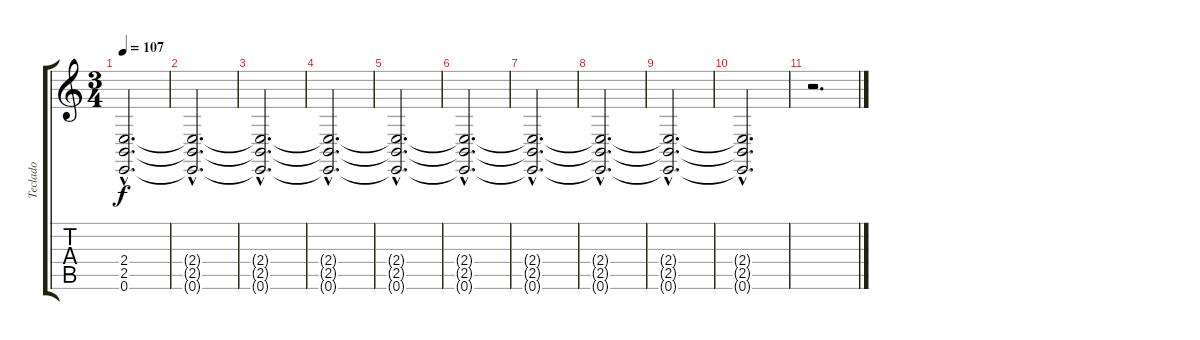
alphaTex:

\track ("Teclado" "Teclado") {instrument synthstrings2}
\staff {score tabs}
\tuning (E4 B3 G3 D3 A2 E2) {hide}
\ts (3 4)
\tempo 107
\clef g2
\ks c
(2.4{hac t} 2.5{hac t} 0.6{hac t}).2{d dy f} |
(2.4{hac t} 2.5{hac t} 0.6{hac t}).2{d} |
(2.4{hac t} 2.5{hac t} 0.6{hac t}).2{d} |
(2.4{hac t} 2.5{hac t} 0.6{hac t}).2{d} |
(2.4{hac t} 2.5{hac t} 0.6{hac t}).2{d} |
(2.4{hac t} 2.5{hac t} 0.6{hac t}).2{d} |
(2.4{hac t} 2.5{hac t} 0.6{hac t}).2{d} |
(2.4{hac t} 2.5{hac t} 0.6{hac t}).2{d} |
(2.4{hac t} 2.5{hac t} 0.6{hac t}).2{d} |
(2.4{hac t} 2.5{hac t} 0.6{hac t}).2{d} |
r.2{d}
